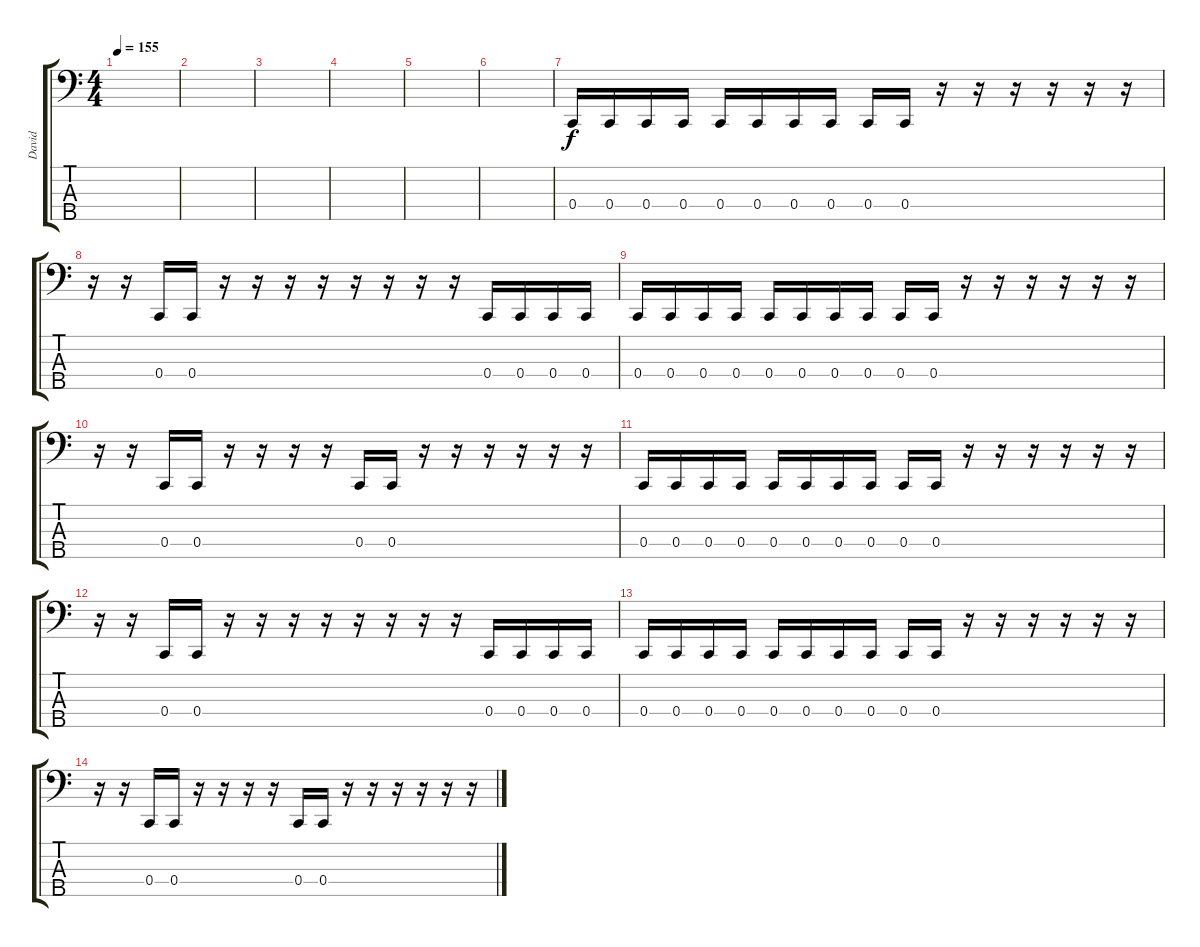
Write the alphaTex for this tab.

\track ("David" "David") {instrument electricbasspick}
\staff {score tabs}
\tuning (F2 C2 G1 C1 A0) {hide}
\ts (4 4)
\tempo 155
\clef f4
\ks c
|
|
|
|
|
|
0.4.16 0.4.16 0.4.16 0.4.16 0.4.16 0.4.16 0.4.16 0.4.16 0.4.16 0.4.16 r.16 r.16 r.16 r.16 r.16 r.16 |
r.16 r.16 0.4.16 0.4.16 r.16 r.16 r.16 r.16 r.16 r.16 r.16 r.16 0.4.16 0.4.16 0.4.16 0.4.16 |
0.4.16 0.4.16 0.4.16 0.4.16 0.4.16 0.4.16 0.4.16 0.4.16 0.4.16 0.4.16 r.16 r.16 r.16 r.16 r.16 r.16 |
r.16 r.16 0.4.16 0.4.16 r.16 r.16 r.16 r.16 0.4.16 0.4.16 r.16 r.16 r.16 r.16 r.16 r.16 |
0.4.16 0.4.16 0.4.16 0.4.16 0.4.16 0.4.16 0.4.16 0.4.16 0.4.16 0.4.16 r.16 r.16 r.16 r.16 r.16 r.16 |
r.16 r.16 0.4.16 0.4.16 r.16 r.16 r.16 r.16 r.16 r.16 r.16 r.16 0.4.16 0.4.16 0.4.16 0.4.16 |
0.4.16 0.4.16 0.4.16 0.4.16 0.4.16 0.4.16 0.4.16 0.4.16 0.4.16 0.4.16 r.16 r.16 r.16 r.16 r.16 r.16 |
r.16 r.16 0.4.16 0.4.16 r.16 r.16 r.16 r.16 0.4.16 0.4.16 r.16 r.16 r.16 r.16 r.16 r.16
